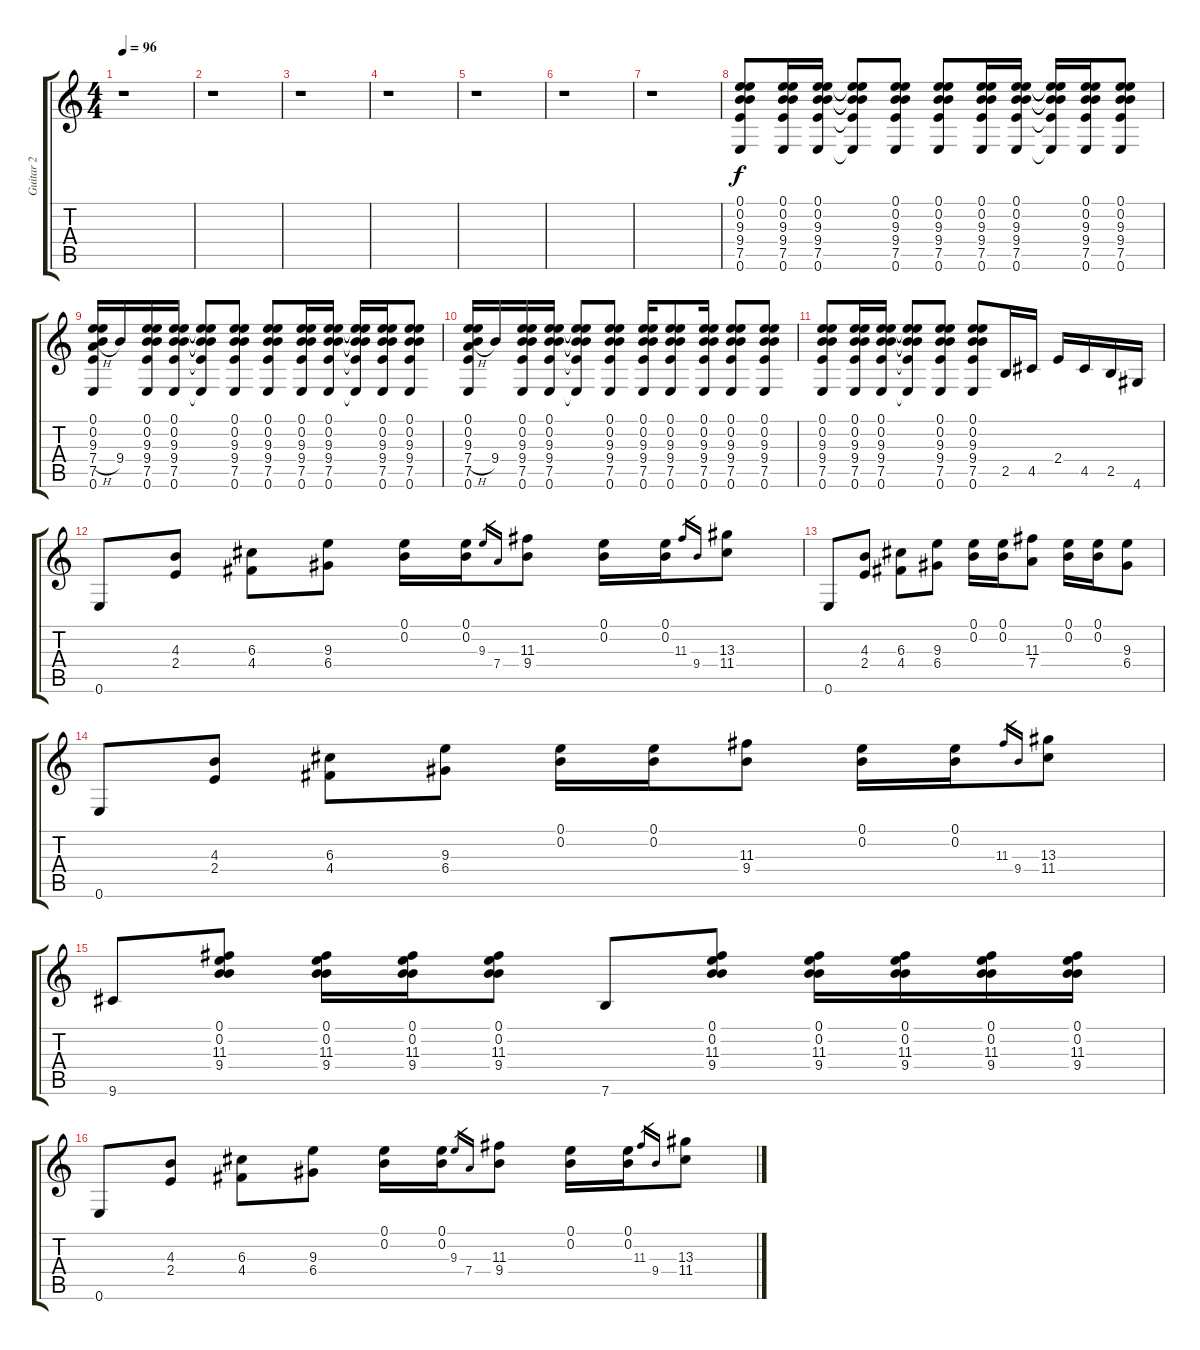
\track ("Guitar 2" "Guitar 2") {instrument acousticguitarsteel}
\staff {score tabs}
\tuning (E4 B3 G3 D3 A2 E2) {hide}
\ts (4 4)
\tempo 96
\clef g2
\ks c
r.1{dy f} |
r.1 |
r.1 |
r.1 |
r.1 |
r.1 |
r.1 |
(0.1 0.2 9.3 9.4 7.5 0.6).8 (0.1 0.2 9.3 9.4 7.5 0.6).16 (0.1 0.2 9.3 9.4 7.5 0.6).16 (0.1{t} 0.2{t} 9.3{t} 9.4{t} 7.5{t} 0.6{t}).8 (0.1 0.2 9.3 9.4 7.5 0.6).8 (0.1 0.2 9.3 9.4 7.5 0.6).8 (0.1 0.2 9.3 9.4 7.5 0.6).16 (0.1 0.2 9.3 9.4 7.5 0.6).16 (0.1{t} 0.2{t} 9.3{t} 9.4{t} 7.5{t} 0.6{t}).16 (0.1 0.2 9.3 9.4 7.5 0.6).16 (0.1 0.2 9.3 9.4 7.5 0.6).8 |
(0.1 0.2 9.3 7.4{h} 7.5 0.6).16 9.4.16 (0.1 0.2 9.3 9.4 7.5 0.6).16 (0.1 0.2 9.3 9.4 7.5 0.6).16 (0.1{t} 0.2{t} 9.3{t} 9.4{t} 7.5{t} 0.6{t}).8 (0.1 0.2 9.3 9.4 7.5 0.6).8 (0.1 0.2 9.3 9.4 7.5 0.6).8 (0.1 0.2 9.3 9.4 7.5 0.6).16 (0.1 0.2 9.3 9.4 7.5 0.6).16 (0.1{t} 0.2{t} 9.3{t} 9.4{t} 7.5{t} 0.6{t}).16 (0.1 0.2 9.3 9.4 7.5 0.6).16 (0.1 0.2 9.3 9.4 7.5 0.6).8 |
(0.1 0.2 9.3 7.4{h} 7.5 0.6).16 9.4.16 (0.1 0.2 9.3 9.4 7.5 0.6).16 (0.1 0.2 9.3 9.4 7.5 0.6).16 (0.1{t} 0.2{t} 9.3{t} 9.4{t} 7.5{t} 0.6{t}).8 (0.1 0.2 9.3 9.4 7.5 0.6).8 (0.1 0.2 9.3 9.4 7.5 0.6).16 (0.1 0.2 9.3 9.4 7.5 0.6).8 (0.1 0.2 9.3 9.4 7.5 0.6).16 (0.1 0.2 9.3 9.4 7.5 0.6).8 (0.1 0.2 9.3 9.4 7.5 0.6).8 |
(0.1 0.2 9.3 9.4 7.5 0.6).8 (0.1 0.2 9.3 9.4 7.5 0.6).16 (0.1 0.2 9.3 9.4 7.5 0.6).16 (0.1{t} 0.2{t} 9.3{t} 9.4{t} 7.5{t} 0.6{t}).8 (0.1 0.2 9.3 9.4 7.5 0.6).8 (0.1 0.2 9.3 9.4 7.5 0.6).8 2.5.16 4.5.16 2.4.16 4.5.16 2.5.16 4.6.16 |
0.6.8 (4.3 2.4).8 (6.3 4.4).8 (9.3 6.4).8 (0.1 0.2).16 (0.1 0.2).16 9.3.16{gr} 7.4.16{gr} (11.3 9.4).8 (0.1 0.2).16 (0.1 0.2).16 11.3.16{gr} 9.4.16{gr} (13.3 11.4).8 |
0.6.8 (4.3 2.4).8 (6.3 4.4).8 (9.3 6.4).8 (0.1 0.2).16 (0.1 0.2).16 (11.3 7.4).8 (0.1 0.2).16 (0.1 0.2).16 (9.3 6.4).8 |
0.6.8 (4.3 2.4).8 (6.3 4.4).8 (9.3 6.4).8 (0.1 0.2).16 (0.1 0.2).16 (11.3 9.4).8 (0.1 0.2).16 (0.1 0.2).16 11.3.16{gr} 9.4.16{gr} (13.3 11.4).8 |
9.6.8 (0.1 0.2 11.3 9.4).8 (0.1 0.2 11.3 9.4).16 (0.1 0.2 11.3 9.4).16 (0.1 0.2 11.3 9.4).8 7.6.8 (0.1 0.2 11.3 9.4).8 (0.1 0.2 11.3 9.4).16 (0.1 0.2 11.3 9.4).16 (0.1 0.2 11.3 9.4).16 (0.1 0.2 11.3 9.4).16 |
0.6.8 (4.3 2.4).8 (6.3 4.4).8 (9.3 6.4).8 (0.1 0.2).16 (0.1 0.2).16 9.3.16{gr} 7.4.16{gr} (11.3 9.4).8 (0.1 0.2).16 (0.1 0.2).16 11.3.16{gr} 9.4.16{gr} (13.3 11.4).8
